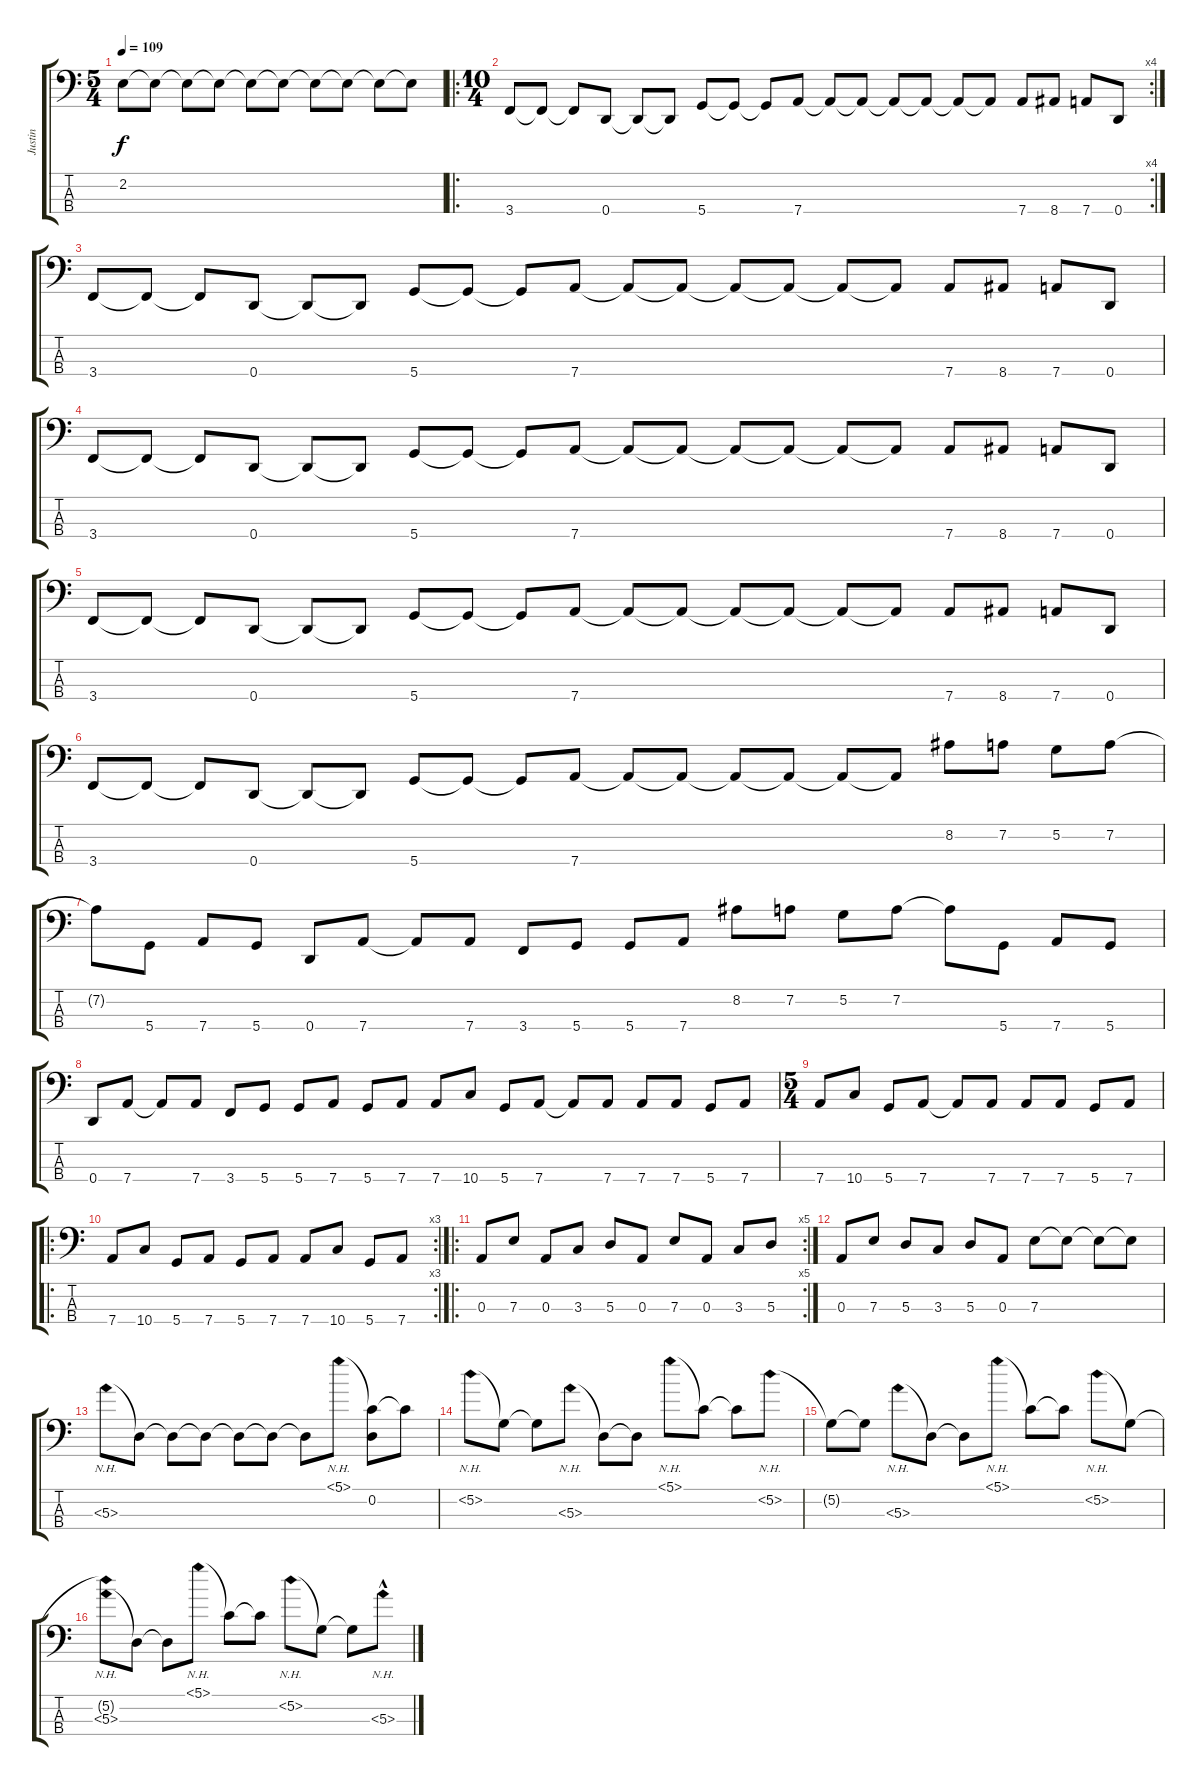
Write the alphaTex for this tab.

\track ("Justin" "Justin") {instrument electricbassfinger}
\staff {score tabs}
\tuning (G2 D2 A1 D1) {hide}
\ts (5 4)
\tempo 109
\clef f4
\ks c
2.2{t}.8{dy f} 2.2{t}.8 2.2{t}.8 2.2{t}.8 2.2{t}.8 2.2{t}.8 2.2{t}.8 2.2{t}.8 2.2{t}.8 2.2{t}.8 |
\ro
\rc 4
\ts (10 4)
3.4.8 3.4{t}.8 3.4{t}.8 0.4.8 0.4{t}.8 0.4{t}.8 5.4.8 5.4{t}.8 5.4{t}.8 7.4.8 7.4{t}.8 7.4{t}.8 7.4{t}.8 7.4{t}.8 7.4{t}.8 7.4{t}.8 7.4.8 8.4.8 7.4.8 0.4.8 |
3.4.8 3.4{t}.8 3.4{t}.8 0.4.8 0.4{t}.8 0.4{t}.8 5.4.8 5.4{t}.8 5.4{t}.8 7.4.8 7.4{t}.8 7.4{t}.8 7.4{t}.8 7.4{t}.8 7.4{t}.8 7.4{t}.8 7.4.8 8.4.8 7.4.8 0.4.8 |
3.4.8 3.4{t}.8 3.4{t}.8 0.4.8 0.4{t}.8 0.4{t}.8 5.4.8 5.4{t}.8 5.4{t}.8 7.4.8 7.4{t}.8 7.4{t}.8 7.4{t}.8 7.4{t}.8 7.4{t}.8 7.4{t}.8 7.4.8 8.4.8 7.4.8 0.4.8 |
3.4.8 3.4{t}.8 3.4{t}.8 0.4.8 0.4{t}.8 0.4{t}.8 5.4.8 5.4{t}.8 5.4{t}.8 7.4.8 7.4{t}.8 7.4{t}.8 7.4{t}.8 7.4{t}.8 7.4{t}.8 7.4{t}.8 7.4.8 8.4.8 7.4.8 0.4.8 |
3.4.8 3.4{t}.8 3.4{t}.8 0.4.8 0.4{t}.8 0.4{t}.8 5.4.8 5.4{t}.8 5.4{t}.8 7.4.8 7.4{t}.8 7.4{t}.8 7.4{t}.8 7.4{t}.8 7.4{t}.8 7.4{t}.8 8.2.8 7.2.8 5.2.8 7.2.8 |
7.2{t}.8 5.4.8 7.4.8 5.4.8 0.4.8 7.4.8 7.4{t}.8 7.4.8 3.4.8 5.4.8 5.4.8 7.4.8 8.2.8 7.2.8 5.2.8 7.2.8 7.2{t}.8 5.4.8 7.4.8 5.4.8 |
0.4.8 7.4.8 7.4{t}.8 7.4.8 3.4.8 5.4.8 5.4.8 7.4.8 5.4.8 7.4.8 7.4.8 10.4.8 5.4.8 7.4.8 7.4{t}.8 7.4.8 7.4.8 7.4.8 5.4.8 7.4.8 |
\ts (5 4)
7.4.8 10.4.8 5.4.8 7.4.8 7.4{t}.8 7.4.8 7.4.8 7.4.8 5.4.8 7.4.8 |
\ro
\rc 3
7.4.8 10.4.8 5.4.8 7.4.8 5.4.8 7.4.8 7.4.8 10.4.8 5.4.8 7.4.8 |
\ro
\rc 5
0.3.8 7.3.8 0.3.8 3.3.8 5.3.8 0.3.8 7.3.8 0.3.8 3.3.8 5.3.8 |
0.3.8 7.3.8 5.3.8 3.3.8 5.3.8 0.3.8 7.3.8 7.3{t}.8 7.3{t}.8 7.3{t}.8 |
5.3{nh}.8 5.3{t}.8 5.3{t}.8 5.3{t}.8 5.3{t}.8 5.3{t}.8 5.3{t}.8 5.1{nh}.8 (5.1{t} 0.2).8 5.1{t}.8 |
5.2{nh}.8 5.2{t}.8 5.2{t}.8 5.3{nh}.8 5.3{t}.8 5.3{t}.8 5.1{nh}.8 5.1{t}.8 5.1{t}.8 5.2{nh}.8 |
5.2{t}.8 5.2{t}.8 5.3{nh}.8 5.3{t}.8 5.3{t}.8 5.1{nh}.8 5.1{t}.8 5.1{t}.8 5.2{nh}.8 5.2{t}.8 |
(5.2{nh t} 5.3{nh}).8 5.3{t}.8 5.3{t}.8 5.1{nh}.8 5.1{t}.8 5.1{t}.8 5.2{nh}.8 5.2{t}.8 5.2{t}.8 5.3{nh hac}.8
